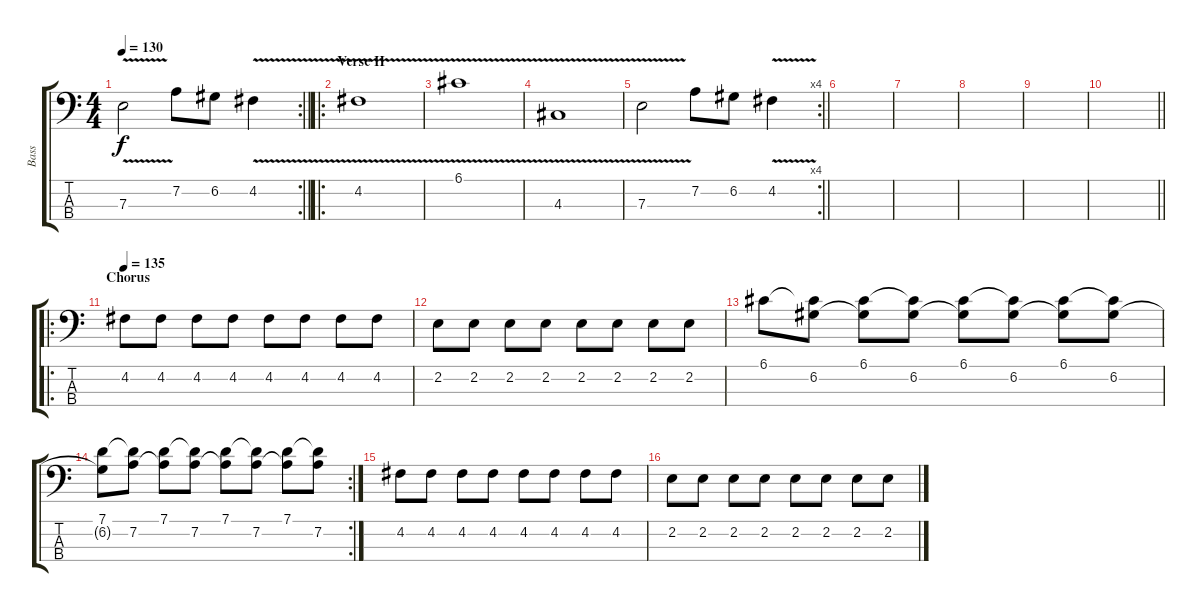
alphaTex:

\track ("Bass" "Bass") {instrument electricbassfinger}
\staff {score tabs}
\tuning (G2 D2 A1 E1) {hide}
\rc 2
\ts (4 4)
\tempo 130
\clef f4
\barLineRight lightlight
\ks c
7.3{v}.2{dy f} 7.2.8 6.2.8 4.2{v}.4 |
\ro
\section ("" "Verse II")
4.2{v}.1 |
6.1{v}.1 |
4.3{v}.1 |
\rc 4
\barLineRight lightlight
7.3{v}.2 7.2.8 6.2.8 4.2{v}.4 |
\section ("" "")
|
|
|
|
\barLineRight lightlight
|
\ro
\section ("" "Chorus")
\tempo 135
4.2.8 4.2.8 4.2.8 4.2.8 4.2.8 4.2.8 4.2.8 4.2.8 |
2.2.8 2.2.8 2.2.8 2.2.8 2.2.8 2.2.8 2.2.8 2.2.8 |
6.1.8 (6.1{t} 6.2).8 (6.1 6.2{t}).8 (6.1{t} 6.2).8 (6.1 6.2{t}).8 (6.1{t} 6.2).8 (6.1 6.2{t}).8 (6.1{t} 6.2).8 |
\rc 2
(7.1 6.2{t}).8 (7.1{t} 7.2).8 (7.1 7.2{t}).8 (7.1{t} 7.2).8 (7.1 7.2{t}).8 (7.1{t} 7.2).8 (7.1 7.2{t}).8 (7.1{t} 7.2).8 |
4.2.8 4.2.8 4.2.8 4.2.8 4.2.8 4.2.8 4.2.8 4.2.8 |
2.2.8 2.2.8 2.2.8 2.2.8 2.2.8 2.2.8 2.2.8 2.2.8
